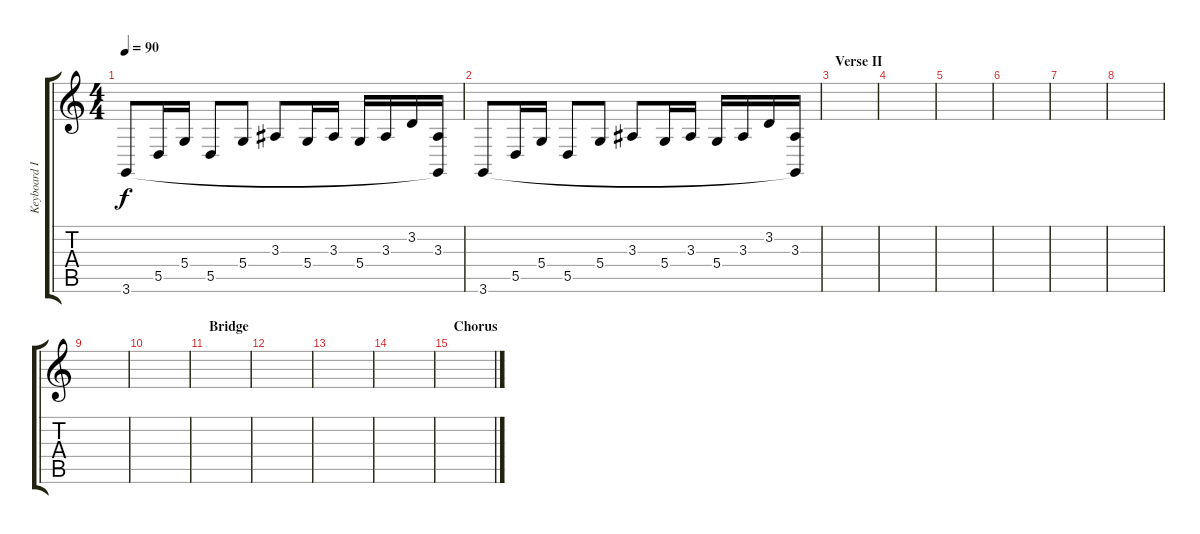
\track ("Keyboard I (Harpsichord)" "Keyboard I") {instrument harpsichord}
\staff {score tabs}
\tuning (E4 B3 G3 D3 A2 E2) {hide}
\ts (4 4)
\tempo 90
\clef g2
\ks c
3.6.8{dy f volume 10} 5.5.16 5.4.16 5.5.8 5.4.8 3.3.8 5.4.16 3.3.16 5.4.16 3.3.16 3.2.16 (3.3 3.6{t}).16 |
3.6.8{volume 8} 5.5.16 5.4.16 5.5.8 5.4.8 3.3.8 5.4.16 3.3.16 5.4.16 3.3.16 3.2.16 (3.3 3.6{t}).16 |
\section ("" "Verse II")
|
|
|
|
|
|
|
|
\section ("" "Bridge")
|
|
|
|
\section ("" "Chorus")
